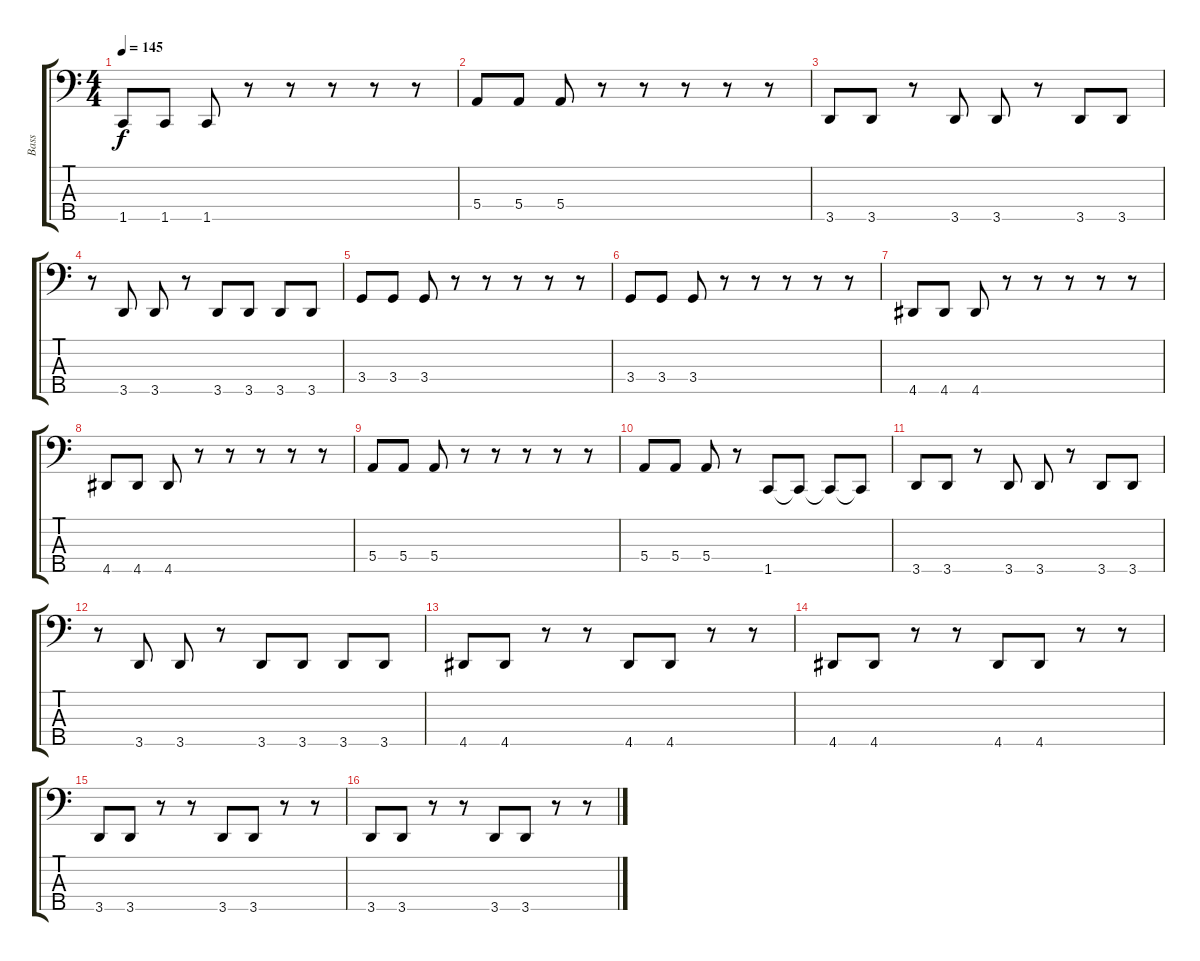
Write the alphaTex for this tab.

\track ("Bass" "Bass") {instrument electricbasspick}
\staff {score tabs}
\tuning (G2 D2 A1 E1 B0) {hide}
\ts (4 4)
\tempo 145
\clef f4
\ks c
1.5.8{dy f} 1.5.8 1.5.8 r.8 r.8 r.8 r.8 r.8 |
5.4.8 5.4.8 5.4.8 r.8 r.8 r.8 r.8 r.8 |
3.5.8 3.5.8 r.8 3.5.8 3.5.8 r.8 3.5.8 3.5.8 |
r.8 3.5.8 3.5.8 r.8 3.5.8 3.5.8 3.5.8 3.5.8 |
3.4.8 3.4.8 3.4.8 r.8 r.8 r.8 r.8 r.8 |
3.4.8 3.4.8 3.4.8 r.8 r.8 r.8 r.8 r.8 |
4.5.8 4.5.8 4.5.8 r.8 r.8 r.8 r.8 r.8 |
4.5.8 4.5.8 4.5.8 r.8 r.8 r.8 r.8 r.8 |
5.4.8 5.4.8 5.4.8 r.8 r.8 r.8 r.8 r.8 |
5.4.8 5.4.8 5.4.8 r.8 1.5.8 1.5{t}.8 1.5{t}.8 1.5{t}.8 |
3.5.8 3.5.8 r.8 3.5.8 3.5.8 r.8 3.5.8 3.5.8 |
r.8 3.5.8 3.5.8 r.8 3.5.8 3.5.8 3.5.8 3.5.8 |
4.5.8 4.5.8 r.8 r.8 4.5.8 4.5.8 r.8 r.8 |
4.5.8 4.5.8 r.8 r.8 4.5.8 4.5.8 r.8 r.8 |
3.5.8 3.5.8 r.8 r.8 3.5.8 3.5.8 r.8 r.8 |
3.5.8 3.5.8 r.8 r.8 3.5.8 3.5.8 r.8 r.8
